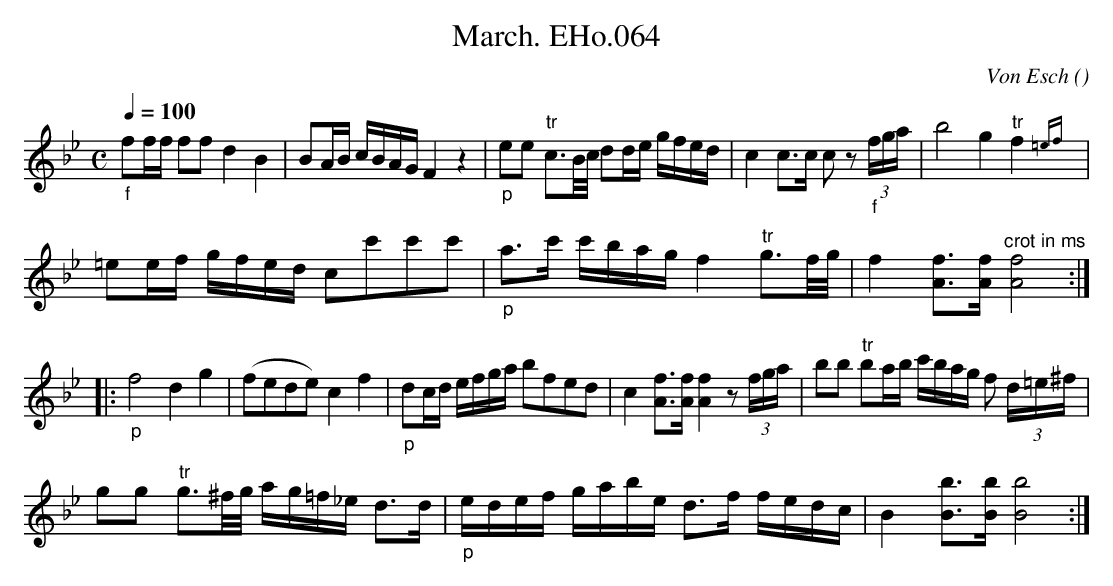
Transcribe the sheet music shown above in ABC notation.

X:1
T:March. EHo.064
M:C
L:1/8
Q:1/4=100
C:Von Esch
O:
K:Bb
"_f"ff/f/ ff d2B2 | BA/B/ c/B/A/G/ F2z2 | "_p"ee "tr"c>B/c// dd/e/ g/f/e/d/ | c2c>c cz "_f"(3f/g/a/ | b4g2"tr"f2{=ef} |
=ee/f/ g/f/e/d/ cc'c'c' | "_p"a>c' c'/b/a/g/ f2 "tr"g>f/g// | f2[A3/f3/][A/f/]"^crot in ms"[A4f4] :|
|:"_p"f4d2g2 | (fede) c2f2 | "_p"dc/d/ e/f/g/a/ bfed | c2[A3/f3/][A/f/][A2f2]z(3f/g/a/ | bb "tr"ba/b/ c'/b/a/g/ f (3d/=e/^f/ |
gg "tr"g3/^f//g// a/g/=f/_e/ d>d | "_p"e/d/e/f/ g/a/b/e/ d>f f/e/d/c/ | B2[B3/b3/][B/b/][B4b4] :|
